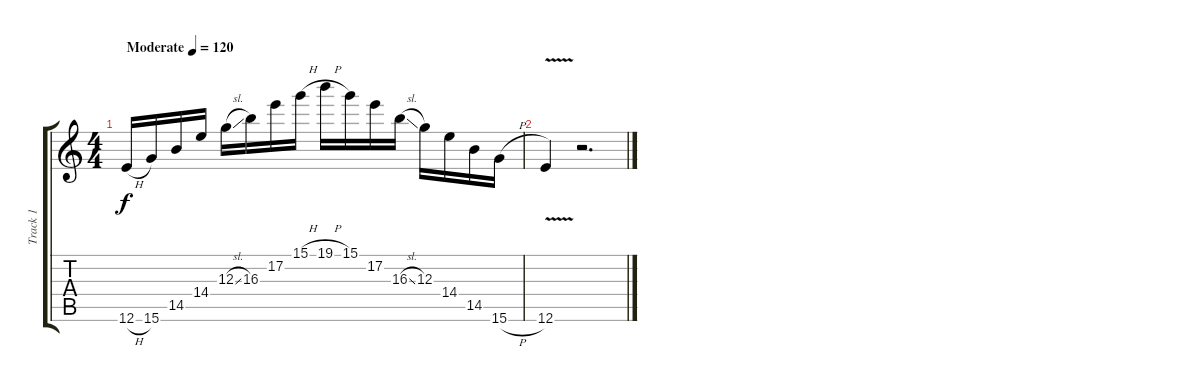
\track ("Track 1" "Track 1") {instrument acousticguitarsteel}
\staff {score tabs}
\tuning (E4 B3 G3 D3 A2 E2) {hide}
\ts (4 4)
\tempo (120 "Moderate")
\clef g2
\ks c
12.6{h}.16{dy f instrument acousticguitarsteel} 15.6.16 14.5.16 14.4.16 12.3{sl}.16 16.3.16 17.2.16 15.1{h}.16 19.1{h}.16 15.1.16 17.2.16 16.3{sl}.16 12.3.16 14.4.16 14.5.16 15.6{h}.16 |
12.6{v}.4 r.2{d}
